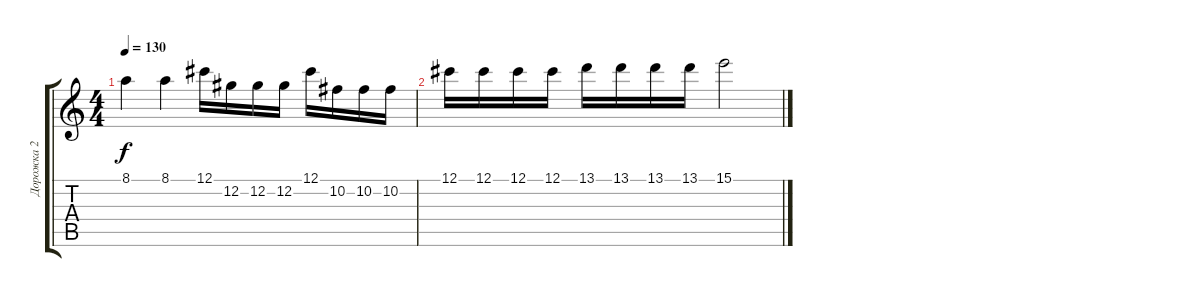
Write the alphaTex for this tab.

\track ("Дорожка 2" "Дорожка 2") {instrument distortionguitar}
\staff {score tabs}
\tuning (Db4 Ab3 E3 B2 Gb2 B1) {hide}
\ts (4 4)
\tempo 130
\clef g2
\ks c
8.1.4{dy f} 8.1.4 12.1.16 12.2.16 12.2.16 12.2.16 12.1.16 10.2.16 10.2.16 10.2.16 |
12.1.16 12.1.16 12.1.16 12.1.16 13.1.16 13.1.16 13.1.16 13.1.16 15.1.2
